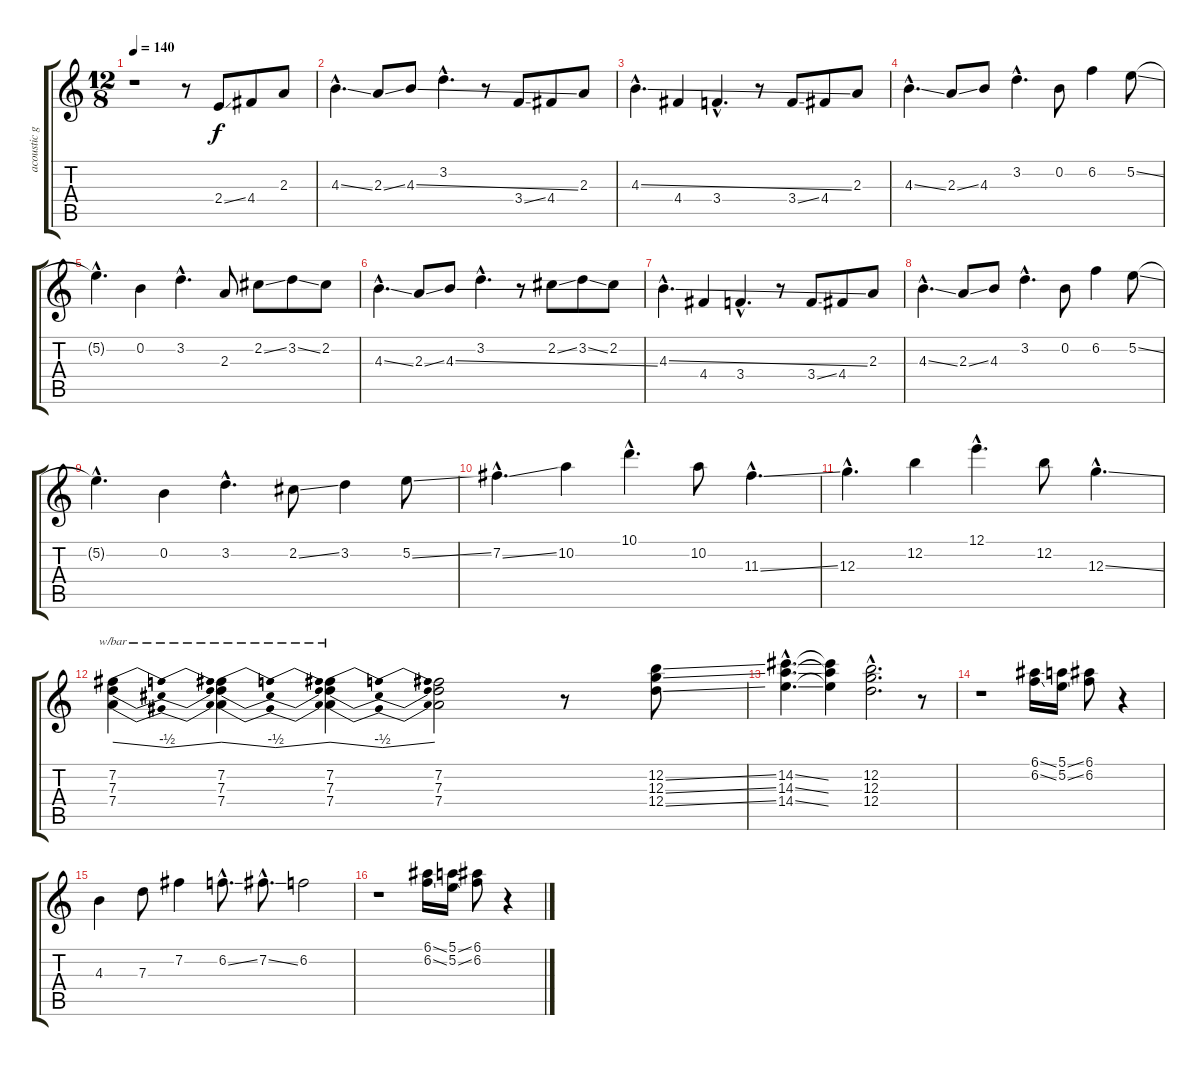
\track ("acoustic guitar" "acoustic g") {instrument acousticguitarsteel}
\staff {score tabs}
\tuning (E4 B3 G3 D3 A2 E2) {hide}
\ts (12 8)
\tempo 140
\clef g2
\ks c
r.1{dy f instrument acousticguitarsteel} r.8 2.4{ss}.8 4.4.8 2.3.8 |
4.3{ss hac}.4{d} 2.3{ss}.8 4.3{ss}.8 3.2{hac}.4{d} r.8 3.4{ss}.8 4.4.8 2.3.8 |
4.3{ss hac}.4{d} 4.4.4 3.4{hac}.4{d} r.8 3.4{ss}.8 4.4.8 2.3.8 |
4.3{ss hac}.4{d} 2.3{ss}.8 4.3.8 3.2{hac}.4{d} 0.2.8 6.2.4 5.2{ss}.8 |
5.2{hac t}.4{d} 0.2.4 3.2{hac}.4{d} 2.3.8 2.2{ss}.8 3.2{ss}.8 2.2.8 |
4.3{ss hac}.4{d} 2.3{ss}.8 4.3{ss}.8 3.2{hac}.4{d} r.8 2.2{ss}.8 3.2{ss}.8 2.2.8 |
4.3{ss hac}.4{d} 4.4.4 3.4{hac}.4{d} r.8 3.4{ss}.8 4.4.8 2.3.8 |
4.3{ss hac}.4{d} 2.3{ss}.8 4.3.8 3.2{hac}.4{d} 0.2.8 6.2.4 5.2{ss}.8 |
5.2{hac t}.4{d} 0.2.4 3.2{hac}.4{d} 2.2{ss}.8 3.2.4 5.2{ss}.8 |
7.2{ss hac}.4{d} 10.2.4 10.1{hac}.4{d} 10.2.8 11.3{ss hac}.4{d} |
12.3{hac}.4{d} 12.2.4 12.1{hac}.4{d} 12.2.8 12.3{ss hac}.4{d} |
(7.2 7.3 7.4).4{tbe (dip default 0 0 30 -2 60 0)} (7.2 7.3 7.4).4{tbe (dip default 0 0 30 -2 60 0)} (7.2 7.3 7.4).4{tbe (dip default 0 0 30 -2 60 0)} (7.2 7.3 7.4).2 r.8 (12.2{ss} 12.3{ss} 12.4{ss}).8 |
(14.2{ss hac} 14.3{ss hac} 14.4{ss hac}).4{d} (14.2{t} 14.3{t} 14.4{t}).4 (12.2{hac} 12.3{hac} 12.4{hac}).2{d} r.8 |
r.1 (6.1{ss} 6.2{ss}).16 (5.1{ss} 5.2{ss}).16 (6.1 6.2).8 r.4 |
4.3.4 7.3.8 7.2.4 6.2{ss hac}.8{d} 7.2{ss hac}.8{d} 6.2.2 |
r.1 (6.1{ss} 6.2{ss}).16 (5.1{ss} 5.2{ss}).16 (6.1 6.2).8 r.4
